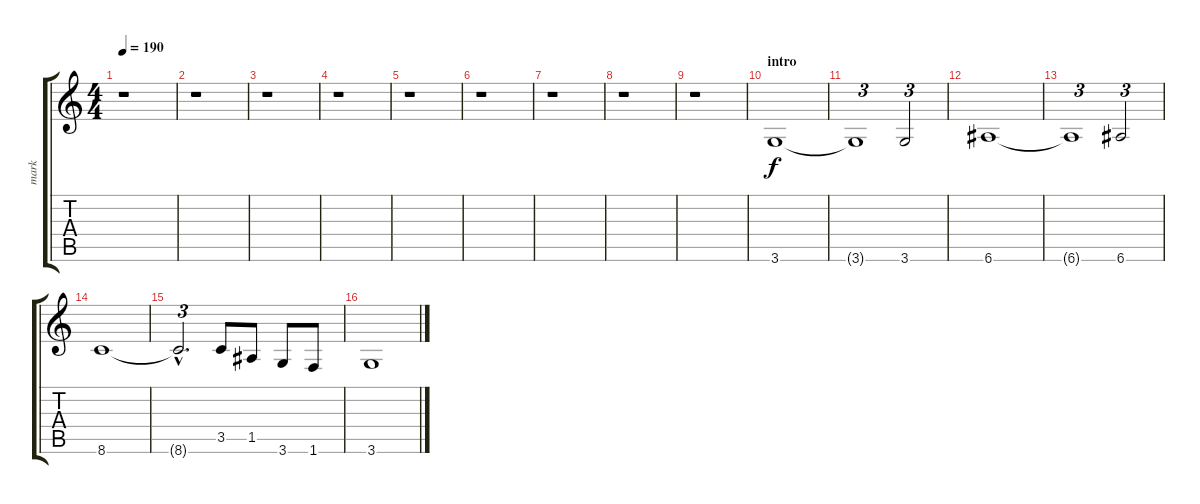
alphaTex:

\track ("mark" "mark") {instrument overdrivenguitar}
\staff {score tabs}
\tuning (E4 B3 G3 D3 A2 E2) {hide}
\ts (4 4)
\tempo 190
\clef g2
\ks c
r.1{dy f instrument overdrivenguitar} |
r.1 |
r.1 |
r.1 |
r.1 |
r.1 |
r.1 |
r.1 |
r.1 |
\section ("" "intro")
3.6.1 |
3.6{t}.1{tu (3 2)} 3.6.2{tu (3 2)} |
6.6.1 |
6.6{t}.1{tu (3 2)} 6.6.2{tu (3 2)} |
8.6.1 |
8.6{hac t}.2{d tu (3 2)} 3.5.8 1.5.8 3.6.8 1.6.8 |
3.6.1
